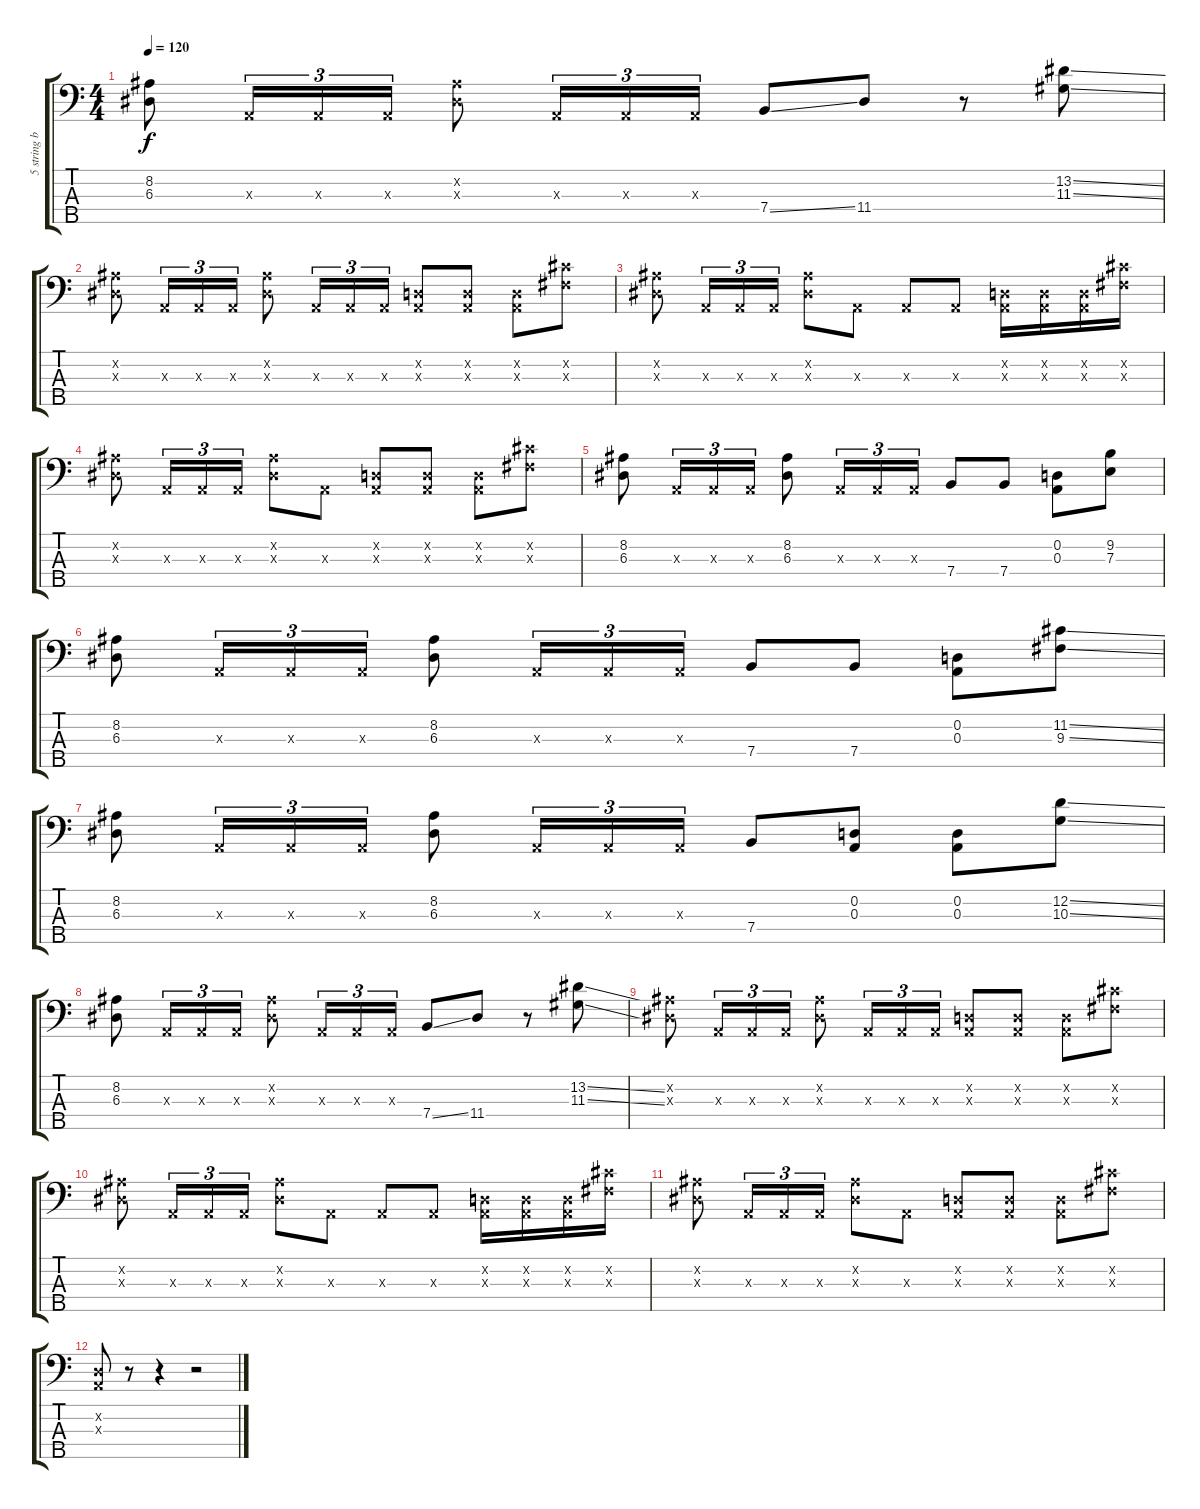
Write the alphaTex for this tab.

\track ("5 string bass" "5 string b") {instrument slapbass2}
\staff {score tabs}
\tuning (G2 D2 A1 E1 B0) {hide}
\ts (4 4)
\tempo 120
\clef f4
\ks c
(8.2 6.3).8{dy f} 0.3{x}.16{tu (3 2)} 0.3{x}.16{tu (3 2)} 0.3{x}.16{tu (3 2)} (8.2{x} 6.3{x}).8 0.3{x}.16{tu (3 2)} 0.3{x}.16{tu (3 2)} 0.3{x}.16{tu (3 2)} 7.4{ss}.8 11.4.8 r.8 (13.2{ss} 11.3{ss}).8 |
(8.2{x} 6.3{x}).8 0.3{x}.16{tu (3 2)} 0.3{x}.16{tu (3 2)} 0.3{x}.16{tu (3 2)} (8.2{x} 6.3{x}).8 0.3{x}.16{tu (3 2)} 0.3{x}.16{tu (3 2)} 0.3{x}.16{tu (3 2)} (0.2{x} 0.3{x}).8 (0.2{x} 0.3{x}).8 (0.2{x} 0.3{x}).8 (11.2{x} 9.3{x}).8 |
(8.2{x} 6.3{x}).8 0.3{x}.16{tu (3 2)} 0.3{x}.16{tu (3 2)} 0.3{x}.16{tu (3 2)} (8.2{x} 6.3{x}).8 0.3{x}.8 0.3{x}.8 0.3{x}.8 (0.2{x} 0.3{x}).16 (0.2{x} 0.3{x}).16 (0.2{x} 0.3{x}).16 (11.2{x} 9.3{x}).16 |
(8.2{x} 6.3{x}).8 0.3{x}.16{tu (3 2)} 0.3{x}.16{tu (3 2)} 0.3{x}.16{tu (3 2)} (8.2{x} 6.3{x}).8 0.3{x}.8 (0.2{x} 0.3{x}).8 (0.2{x} 0.3{x}).8 (0.2{x} 0.3{x}).8 (11.2{x} 9.3{x}).8 |
(8.2 6.3).8 0.3{x}.16{tu (3 2)} 0.3{x}.16{tu (3 2)} 0.3{x}.16{tu (3 2)} (8.2 6.3).8 0.3{x}.16{tu (3 2)} 0.3{x}.16{tu (3 2)} 0.3{x}.16{tu (3 2)} 7.4.8 7.4.8 (0.2 0.3).8 (9.2 7.3).8 |
(8.2 6.3).8 0.3{x}.16{tu (3 2)} 0.3{x}.16{tu (3 2)} 0.3{x}.16{tu (3 2)} (8.2 6.3).8 0.3{x}.16{tu (3 2)} 0.3{x}.16{tu (3 2)} 0.3{x}.16{tu (3 2)} 7.4.8 7.4.8 (0.2 0.3).8 (11.2{ss} 9.3{ss}).8 |
(8.2 6.3).8 0.3{x}.16{tu (3 2)} 0.3{x}.16{tu (3 2)} 0.3{x}.16{tu (3 2)} (8.2 6.3).8 0.3{x}.16{tu (3 2)} 0.3{x}.16{tu (3 2)} 0.3{x}.16{tu (3 2)} 7.4.8 (0.2 0.3).8 (0.2 0.3).8 (12.2{ss} 10.3{ss}).8 |
(8.2 6.3).8 0.3{x}.16{tu (3 2)} 0.3{x}.16{tu (3 2)} 0.3{x}.16{tu (3 2)} (8.2{x} 6.3{x}).8 0.3{x}.16{tu (3 2)} 0.3{x}.16{tu (3 2)} 0.3{x}.16{tu (3 2)} 7.4{ss}.8 11.4.8 r.8 (13.2{ss} 11.3{ss}).8 |
(8.2{x} 6.3{x}).8 0.3{x}.16{tu (3 2)} 0.3{x}.16{tu (3 2)} 0.3{x}.16{tu (3 2)} (8.2{x} 6.3{x}).8 0.3{x}.16{tu (3 2)} 0.3{x}.16{tu (3 2)} 0.3{x}.16{tu (3 2)} (0.2{x} 0.3{x}).8 (0.2{x} 0.3{x}).8 (0.2{x} 0.3{x}).8 (11.2{x} 9.3{x}).8 |
(8.2{x} 6.3{x}).8 0.3{x}.16{tu (3 2)} 0.3{x}.16{tu (3 2)} 0.3{x}.16{tu (3 2)} (8.2{x} 6.3{x}).8 0.3{x}.8 0.3{x}.8 0.3{x}.8 (0.2{x} 0.3{x}).16 (0.2{x} 0.3{x}).16 (0.2{x} 0.3{x}).16 (11.2{x} 9.3{x}).16 |
(8.2{x} 6.3{x}).8 0.3{x}.16{tu (3 2)} 0.3{x}.16{tu (3 2)} 0.3{x}.16{tu (3 2)} (8.2{x} 6.3{x}).8 0.3{x}.8 (0.2{x} 0.3{x}).8 (0.2{x} 0.3{x}).8 (0.2{x} 0.3{x}).8 (11.2{x} 9.3{x}).8 |
(0.2{x} 0.3{x}).8 r.8 r.4 r.2
